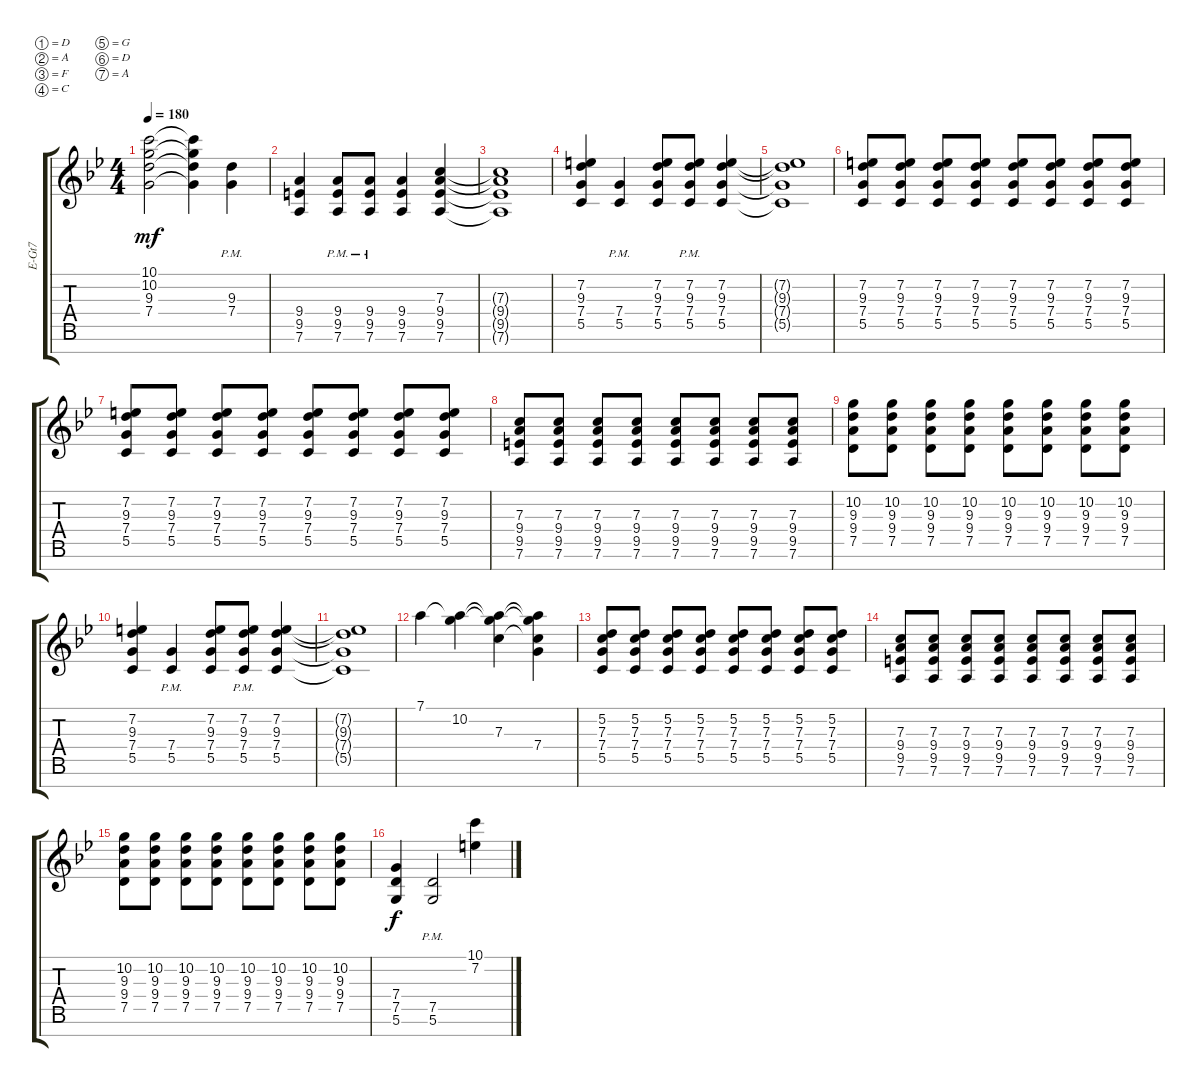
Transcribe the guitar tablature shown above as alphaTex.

\defaultSystemsLayout 4
\bracketExtendMode groupsimilarinstruments
\otherSystemsTrackNameOrientation horizontal
\track ("Electric Guitar" "E-Gt7") {instrument distortionguitar}
\staff {score tabs}
\tuning (D4 A3 F3 C3 G2 D2 A1)
\ts (4 4)
\tempo 180
\clef g2
\ks bb
(9.3{acc forcenatural} 10.2{acc forcenatural} 10.1{acc forcenatural} 7.4{acc forcenatural}).2{dy mf beam Down} (7.4{t acc forcenatural} 9.3{t acc forcenatural} 10.2{t acc forcenatural} 10.1{t acc forcenatural}).4{beam Down} (7.4{pm acc forcenatural} 9.3{pm acc forcenatural}).4{beam Down} |
(7.6{acc forcenatural} 9.4{acc forcenatural} 9.5{acc #}).4{beam Up} (7.6{pm acc forcenatural} 9.5{pm acc #} 9.4{pm acc forcenatural}).8{beam Up} (7.6{pm acc forcenatural} 9.5{pm acc #} 9.4{pm acc forcenatural}).8{beam Up} (7.6{acc forcenatural} 9.5{acc #} 9.4{acc forcenatural}).4{beam Up} (7.6{acc forcenatural} 9.5{acc #} 9.4{acc forcenatural} 7.3{acc forcenatural}).4{beam Up} |
(7.6{t acc forcenatural} 9.5{t acc #} 9.4{t acc forcenatural} 7.3{t acc forcenatural}).1{beam Up} |
(5.5{acc forcenatural} 7.4{acc forcenatural} 9.3{acc forcenatural} 7.2{acc #}).4{beam Up} (5.5{pm acc forcenatural} 7.4{pm acc forcenatural}).4{beam Up} (5.5{acc forcenatural} 7.4{acc forcenatural} 9.3{acc forcenatural} 7.2{acc #}).8{beam Up} (5.5{pm acc forcenatural} 7.4{pm acc forcenatural} 9.3{pm acc forcenatural} 7.2{pm acc #}).8{beam Up} (5.5{acc forcenatural} 7.4{acc forcenatural} 9.3{acc forcenatural} 7.2{acc #}).4{beam Up} |
(5.5{t acc forcenatural} 7.4{t acc forcenatural} 9.3{t acc forcenatural} 7.2{t acc #}).1{beam Up} |
(5.5{acc forcenatural} 7.4{acc forcenatural} 9.3{acc forcenatural} 7.2{acc #}).8{beam Up} (5.5{acc forcenatural} 7.4{acc forcenatural} 9.3{acc forcenatural} 7.2{acc #}).8{beam Up} (5.5{acc forcenatural} 7.4{acc forcenatural} 9.3{acc forcenatural} 7.2{acc #}).8{beam Up} (5.5{acc forcenatural} 7.4{acc forcenatural} 9.3{acc forcenatural} 7.2{acc #}).8{beam Up} (5.5{acc forcenatural} 7.4{acc forcenatural} 9.3{acc forcenatural} 7.2{acc #}).8{beam Up} (5.5{acc forcenatural} 7.4{acc forcenatural} 9.3{acc forcenatural} 7.2{acc #}).8{beam Up} (5.5{acc forcenatural} 7.4{acc forcenatural} 9.3{acc forcenatural} 7.2{acc #}).8{beam Up} (5.5{acc forcenatural} 7.4{acc forcenatural} 9.3{acc forcenatural} 7.2{acc #}).8{beam Up} |
(5.5{acc forcenatural} 7.4{acc forcenatural} 9.3{acc forcenatural} 7.2{acc #}).8{beam Up} (5.5{acc forcenatural} 7.4{acc forcenatural} 9.3{acc forcenatural} 7.2{acc #}).8{beam Up} (5.5{acc forcenatural} 7.4{acc forcenatural} 9.3{acc forcenatural} 7.2{acc #}).8{beam Up} (5.5{acc forcenatural} 7.4{acc forcenatural} 9.3{acc forcenatural} 7.2{acc #}).8{beam Up} (5.5{acc forcenatural} 7.4{acc forcenatural} 9.3{acc forcenatural} 7.2{acc #}).8{beam Up} (5.5{acc forcenatural} 7.4{acc forcenatural} 9.3{acc forcenatural} 7.2{acc #}).8{beam Up} (5.5{acc forcenatural} 7.4{acc forcenatural} 9.3{acc forcenatural} 7.2{acc #}).8{beam Up} (5.5{acc forcenatural} 7.4{acc forcenatural} 9.3{acc forcenatural} 7.2{acc #}).8{beam Up} |
(7.6{acc forcenatural} 9.5{acc #} 9.4{acc forcenatural} 7.3{acc forcenatural}).8{beam Up} (7.6{acc forcenatural} 9.5{acc #} 9.4{acc forcenatural} 7.3{acc forcenatural}).8{beam Up} (7.6{acc forcenatural} 9.5{acc #} 9.4{acc forcenatural} 7.3{acc forcenatural}).8{beam Up} (7.6{acc forcenatural} 9.5{acc #} 9.4{acc forcenatural} 7.3{acc forcenatural}).8{beam Up} (7.6{acc forcenatural} 9.5{acc #} 9.4{acc forcenatural} 7.3{acc forcenatural}).8{beam Up} (7.6{acc forcenatural} 9.5{acc #} 9.4{acc forcenatural} 7.3{acc forcenatural}).8{beam Up} (7.6{acc forcenatural} 9.5{acc #} 9.4{acc forcenatural} 7.3{acc forcenatural}).8{beam Up} (7.6{acc forcenatural} 9.5{acc #} 9.4{acc forcenatural} 7.3{acc forcenatural}).8{beam Up} |
(9.4{acc forcenatural} 10.2{acc forcenatural} 9.3{acc forcenatural} 7.5{acc forcenatural}).8{beam Down} (9.4{acc forcenatural} 10.2{acc forcenatural} 9.3{acc forcenatural} 7.5{acc forcenatural}).8{beam Down} (9.4{acc forcenatural} 10.2{acc forcenatural} 9.3{acc forcenatural} 7.5{acc forcenatural}).8{beam Down} (9.4{acc forcenatural} 10.2{acc forcenatural} 9.3{acc forcenatural} 7.5{acc forcenatural}).8{beam Down} (9.4{acc forcenatural} 10.2{acc forcenatural} 9.3{acc forcenatural} 7.5{acc forcenatural}).8{beam Down} (9.4{acc forcenatural} 10.2{acc forcenatural} 9.3{acc forcenatural} 7.5{acc forcenatural}).8{beam Down} (9.4{acc forcenatural} 10.2{acc forcenatural} 9.3{acc forcenatural} 7.5{acc forcenatural}).8{beam Down} (9.4{acc forcenatural} 10.2{acc forcenatural} 9.3{acc forcenatural} 7.5{acc forcenatural}).8{beam Down} |
(5.5{acc forcenatural} 7.4{acc forcenatural} 9.3{acc forcenatural} 7.2{acc #}).4{beam Up} (5.5{pm acc forcenatural} 7.4{pm acc forcenatural}).4{beam Up} (5.5{acc forcenatural} 7.4{acc forcenatural} 9.3{acc forcenatural} 7.2{acc #}).8{beam Up} (5.5{pm acc forcenatural} 7.4{pm acc forcenatural} 9.3{pm acc forcenatural} 7.2{pm acc #}).8{beam Up} (5.5{acc forcenatural} 7.4{acc forcenatural} 9.3{acc forcenatural} 7.2{acc #}).4{beam Up} |
(5.5{t acc forcenatural} 7.4{t acc forcenatural} 9.3{t acc forcenatural} 7.2{t acc #}).1{beam Up} |
7.1{acc forcenatural}.4{beam Down} (10.2{acc forcenatural} 7.1{t acc forcenatural}).4{beam Down} (7.3{acc forcenatural} 10.2{t acc forcenatural} 7.1{t acc forcenatural}).4{beam Down} (7.4{acc forcenatural} 7.3{t acc forcenatural} 10.2{t acc forcenatural} 7.1{t acc forcenatural}).4{beam Down} |
(5.5{acc forcenatural} 7.4{acc forcenatural} 7.3{acc forcenatural} 5.2{acc forcenatural}).8{beam Up} (5.5{acc forcenatural} 7.4{acc forcenatural} 7.3{acc forcenatural} 5.2{acc forcenatural}).8{beam Up} (5.5{acc forcenatural} 7.4{acc forcenatural} 7.3{acc forcenatural} 5.2{acc forcenatural}).8{beam Up} (5.5{acc forcenatural} 7.4{acc forcenatural} 7.3{acc forcenatural} 5.2{acc forcenatural}).8{beam Up} (5.5{acc forcenatural} 7.4{acc forcenatural} 7.3{acc forcenatural} 5.2{acc forcenatural}).8{beam Up} (5.5{acc forcenatural} 7.4{acc forcenatural} 7.3{acc forcenatural} 5.2{acc forcenatural}).8{beam Up} (5.5{acc forcenatural} 7.4{acc forcenatural} 7.3{acc forcenatural} 5.2{acc forcenatural}).8{beam Up} (5.5{acc forcenatural} 7.4{acc forcenatural} 7.3{acc forcenatural} 5.2{acc forcenatural}).8{beam Up} |
(7.6{acc forcenatural} 9.5{acc #} 9.4{acc forcenatural} 7.3{acc forcenatural}).8{beam Up} (7.6{acc forcenatural} 9.5{acc #} 9.4{acc forcenatural} 7.3{acc forcenatural}).8{beam Up} (7.6{acc forcenatural} 9.5{acc #} 9.4{acc forcenatural} 7.3{acc forcenatural}).8{beam Up} (7.6{acc forcenatural} 9.5{acc #} 9.4{acc forcenatural} 7.3{acc forcenatural}).8{beam Up} (7.6{acc forcenatural} 9.5{acc #} 9.4{acc forcenatural} 7.3{acc forcenatural}).8{beam Up} (7.6{acc forcenatural} 9.5{acc #} 9.4{acc forcenatural} 7.3{acc forcenatural}).8{beam Up} (7.6{acc forcenatural} 9.5{acc #} 9.4{acc forcenatural} 7.3{acc forcenatural}).8{beam Up} (7.6{acc forcenatural} 9.5{acc #} 9.4{acc forcenatural} 7.3{acc forcenatural}).8{beam Up} |
(9.4{acc forcenatural} 10.2{acc forcenatural} 9.3{acc forcenatural} 7.5{acc forcenatural}).8{beam Down} (9.4{acc forcenatural} 10.2{acc forcenatural} 9.3{acc forcenatural} 7.5{acc forcenatural}).8{beam Down} (9.4{acc forcenatural} 10.2{acc forcenatural} 9.3{acc forcenatural} 7.5{acc forcenatural}).8{beam Down} (9.4{acc forcenatural} 10.2{acc forcenatural} 9.3{acc forcenatural} 7.5{acc forcenatural}).8{beam Down} (9.4{acc forcenatural} 10.2{acc forcenatural} 9.3{acc forcenatural} 7.5{acc forcenatural}).8{beam Down} (9.4{acc forcenatural} 10.2{acc forcenatural} 9.3{acc forcenatural} 7.5{acc forcenatural}).8{beam Down} (9.4{acc forcenatural} 10.2{acc forcenatural} 9.3{acc forcenatural} 7.5{acc forcenatural}).8{beam Down} (9.4{acc forcenatural} 10.2{acc forcenatural} 9.3{acc forcenatural} 7.5{acc forcenatural}).8{beam Down} |
(5.6{acc forcenatural} 7.5{acc forcenatural} 7.4{acc forcenatural}).4{dy f beam Up} (5.6{pm acc forcenatural} 7.5{pm acc forcenatural}).2{beam Up} (7.2{acc #} 10.1{acc forcenatural}).4{beam Down}
